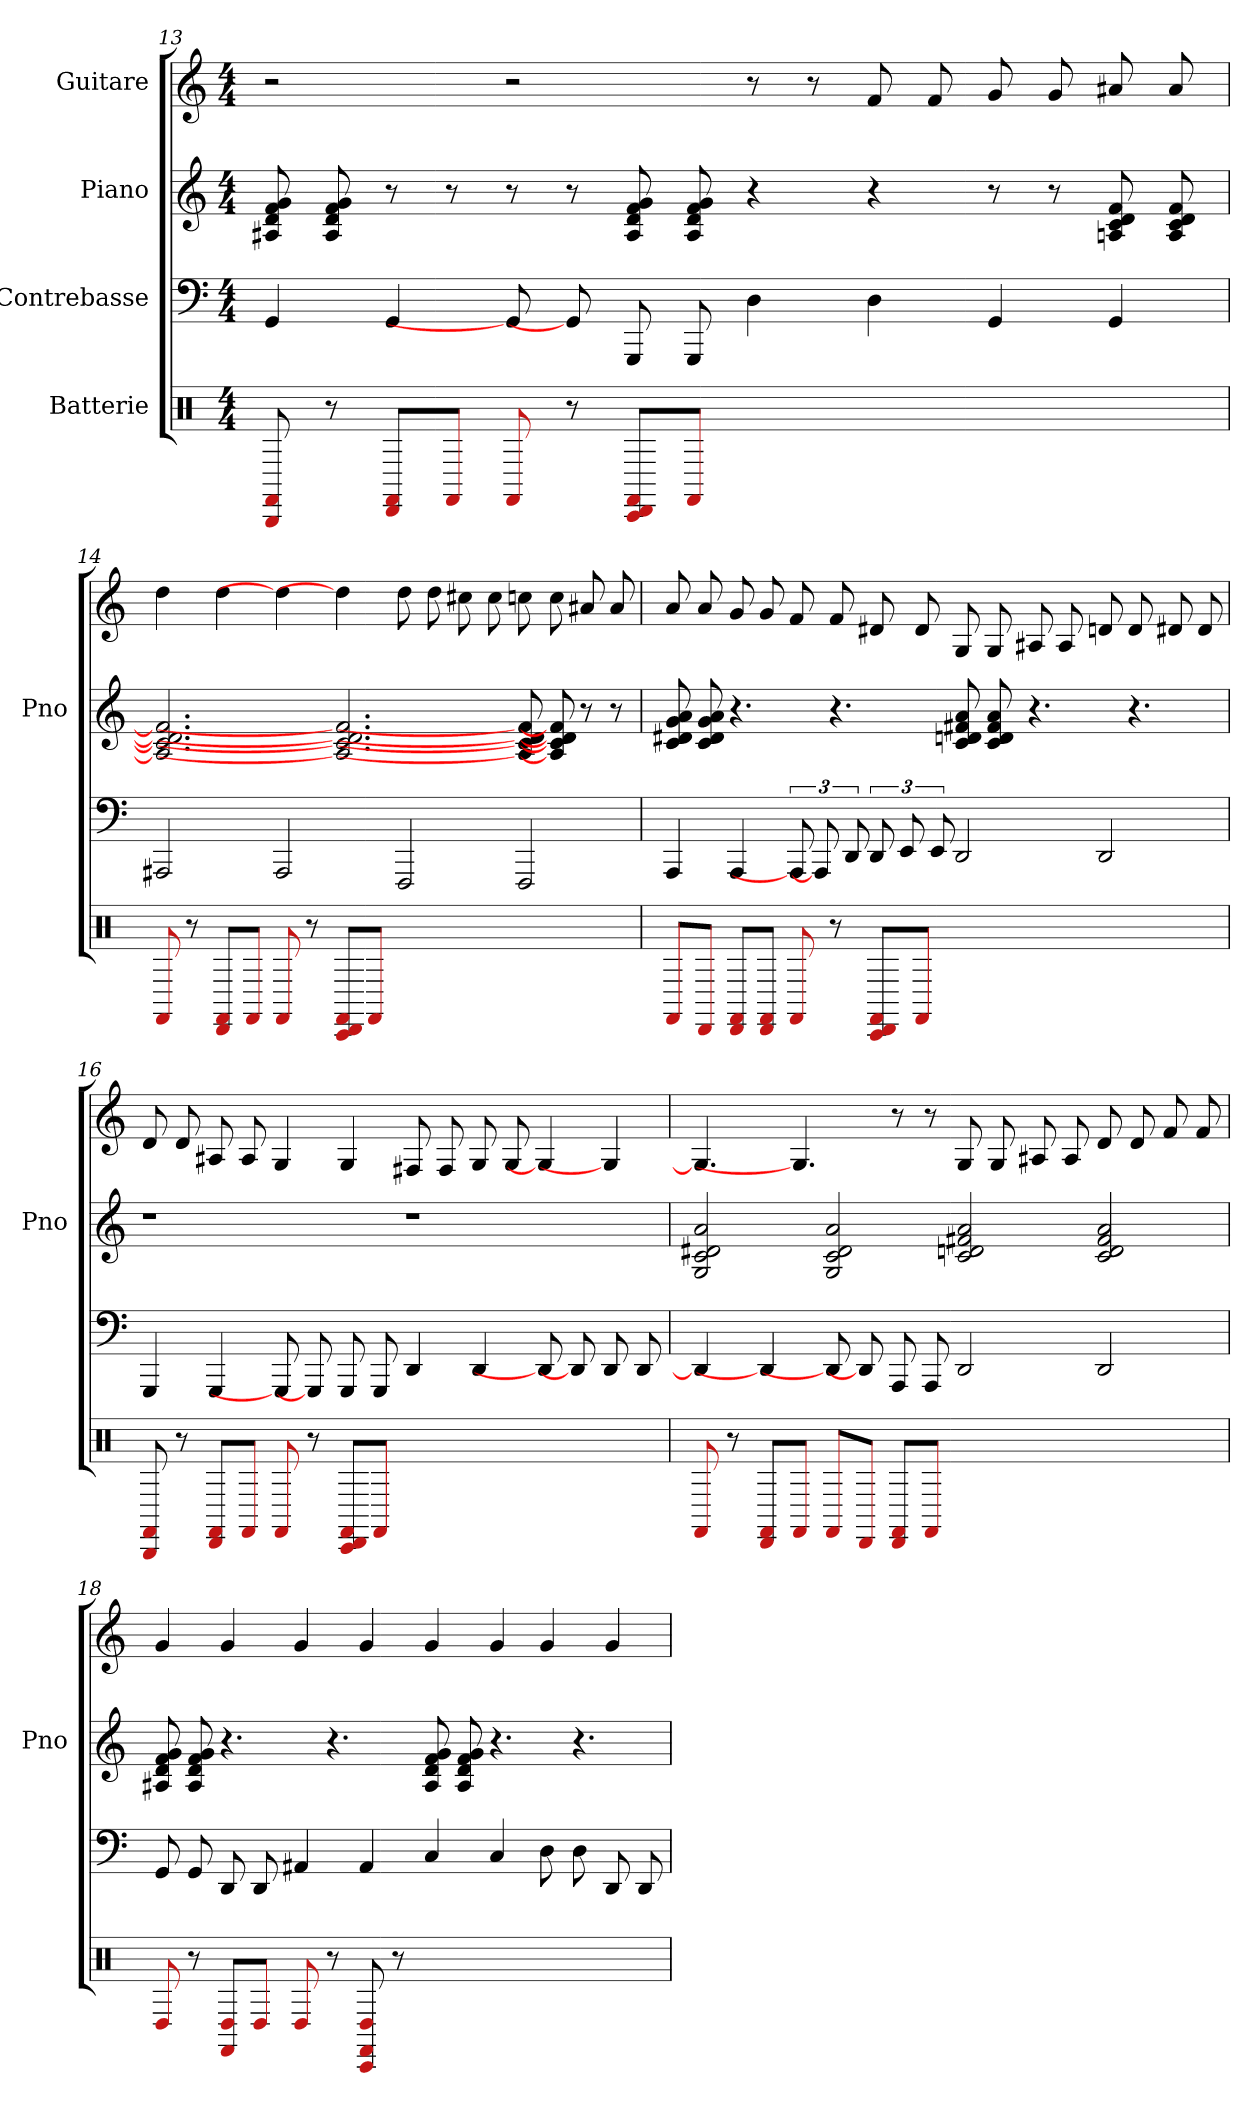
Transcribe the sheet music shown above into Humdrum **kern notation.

**kern	**kern	**kern	**kern
*part4	*part3	*part2	*part1
*staff4	*staff3	*staff2	*staff1
*I"Batterie	*I"Contrebasse	*I"Piano	*I"Guitare
*	*	*I'Pno	*
*clefX	*	*	*
*k[]	*k[]	*k[]	*k[]
*M4/4	*M4/4	*M4/4	*M4/4
=13	=13	=13	=13
8BBB 8FF#	4GG	8g 8f 8d 8A#	2r
8r	.	8g 8f 8d 8A#	.
8DD/ 8FF#/L	4GG	8r	.
8FF#/J	.	8r	.
8FF#	8GG]	8r	2r
8r	8GG]	8r	.
8DD/ 8FF#/ 8CC#/L	8GGG	8g 8f 8d 8A#	.
8FF#/J	8GGG	8g 8f 8d 8A#	.
1ryy	4D	4r	8r
.	.	.	8r
.	4D	4r	8f
.	.	.	8f
.	4GG	8r	8g
.	.	8r	8g
.	4GG	8f 8d 8c 8A	8a#
.	.	8f 8d 8c 8A	8a#
=14	=14	=14	=14
8FF#	2AAA#	2.f] 2.d] 2.c] 2.A]	4dd
8r	.	.	.
8DD/ 8FF#/L	.	.	4dd
8FF#/J	.	.	.
8FF#	2AAA#	.	4dd]
8r	.	.	.
8DD/ 8FF#/ 8CC#/L	.	2.f] 2.d] 2.c] 2.A]	4dd]
8FF#/J	.	.	.
1ryy	2FFF	.	8dd
.	.	.	8dd
.	.	.	8cc#
.	.	.	8cc#
.	2FFF	8f] 8d] 8c] 8A]	8cc
.	.	8f] 8d] 8c] 8A]	8cc
.	.	8r	8a#
.	.	8r	8a#
=15	=15	=15	=15
8FF#/L	4AAA	8a 8g 8d# 8c	8a
8DD/J	.	8a 8g 8d# 8c	8a
8DD/ 8FF#/L	4AAA	4.r	8g
8DD/ 8FF#/J	.	.	8g
8FF#	12AAA]	.	8f
.	12AAA]	.	.
8r	.	4.r	8f
.	12DD	.	.
8DD/ 8FF#/ 8CC#/L	12DD	.	8d#
.	12EE	.	.
8FF#/J	.	.	8d#
.	12EE	.	.
1ryy	2DD	8a 8f# 8d 8c	8G
.	.	8a 8f# 8d 8c	8G
.	.	4.r	8A#
.	.	.	8A#
.	2DD	.	8d
.	.	4.r	8d
.	.	.	8d#
.	.	.	8d#
=16	=16	=16	=16
8BBB 8FF#	4GGG	1r	8d
8r	.	.	8d
8DD/ 8FF#/L	4GGG	.	8A#
8FF#/J	.	.	8A#
8FF#	8GGG]	.	4G
8r	8GGG]	.	.
8DD/ 8FF#/ 8CC#/L	8GGG	.	4G
8FF#/J	8GGG	.	.
1ryy	4DD	1r	8F#
.	.	.	8F#
.	4DD	.	8G
.	.	.	8G
.	8DD]	.	4G]
.	8DD]	.	.
.	8DD	.	4G]
.	8DD	.	.
=17	=17	=17	=17
8FF#	4DD]	2a 2d# 2c 2G	4.G]
8r	.	.	.
8DD/ 8FF#/L	4DD]	.	.
8FF#/J	.	.	4.G]
8FF#/L	8DD]	2a 2d# 2c 2G	.
8DD/J	8DD]	.	.
8DD/ 8FF#/L	8AAA	.	8r
8FF#/J	8AAA	.	8r
1ryy	2DD	2a 2f# 2d 2c	8G
.	.	.	8G
.	.	.	8A#
.	.	.	8A#
.	2DD	2a 2f# 2d 2c	8d
.	.	.	8d
.	.	.	8f
.	.	.	8f
=18	=18	=18	=18
8D#	8GG	8g 8f 8d 8A#	4g
8r	8GG	8g 8f 8d 8A#	.
8FF#/ 8D#/L	8DD	4.r	4g
8D#/J	8DD	.	.
8D#	4AA#	.	4g
8r	.	4.r	.
8FF# 8CC# 8D#	4AA#	.	4g
8r	.	.	.
1ryy	4C	8g 8f 8d 8A#	4g
.	.	8g 8f 8d 8A#	.
.	4C	4.r	4g
.	8D	.	4g
.	8D	4.r	.
.	8DD	.	4g
.	8DD	.	.
=	=	=	=
*-	*-	*-	*-
